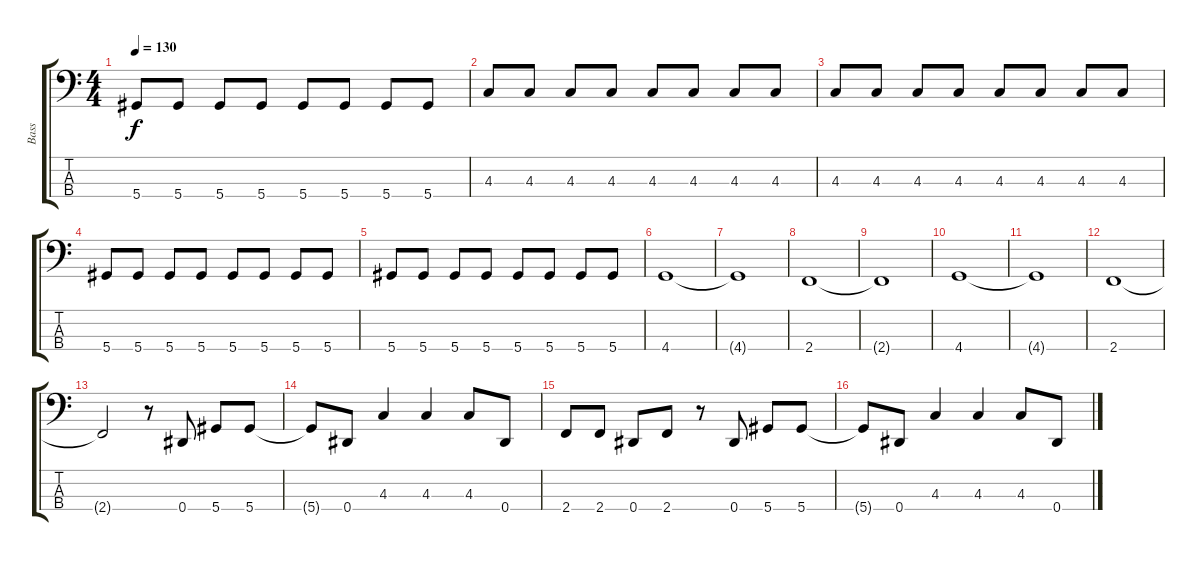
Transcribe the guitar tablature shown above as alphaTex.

\track ("Bass" "Bass") {instrument electricbassfinger}
\staff {score tabs}
\tuning (Gb2 Db2 Ab1 Eb1) {hide}
\ts (4 4)
\tempo 130
\clef f4
\ks c
5.4.8{dy f} 5.4.8 5.4.8 5.4.8 5.4.8 5.4.8 5.4.8 5.4.8 |
4.3.8{volume 13 instrument electricbassfinger} 4.3.8 4.3.8 4.3.8 4.3.8 4.3.8 4.3.8 4.3.8 |
4.3.8 4.3.8 4.3.8 4.3.8 4.3.8 4.3.8 4.3.8 4.3.8 |
5.4.8 5.4.8 5.4.8 5.4.8 5.4.8 5.4.8 5.4.8 5.4.8 |
5.4.8 5.4.8 5.4.8 5.4.8 5.4.8 5.4.8 5.4.8 5.4.8 |
4.4.1 |
4.4{t}.1 |
2.4.1 |
2.4{t}.1 |
4.4.1 |
4.4{t}.1 |
2.4.1 |
2.4{t}.2 r.8 0.4.8{volume 16} 5.4.8 5.4.8 |
5.4{t}.8 0.4.8 4.3.4 4.3.4 4.3.8 0.4.8 |
2.4.8 2.4.8 0.4.8 2.4.8 r.8 0.4.8 5.4.8 5.4.8 |
5.4{t}.8 0.4.8 4.3.4 4.3.4 4.3.8 0.4.8
